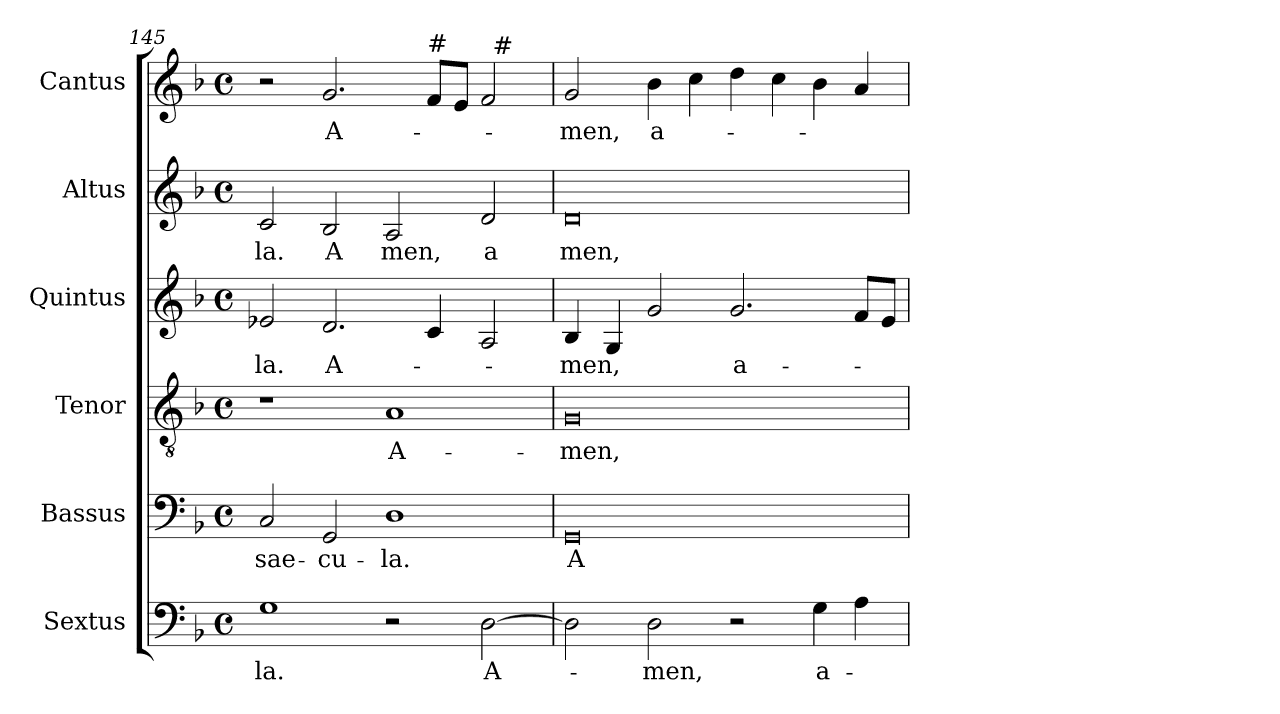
**kern	**text	**kern	**text	**kern	**text	**kern	**text	**kern	**text	**kern	**text
*part6	*part6	*part5	*part5	*part4	*part4	*part3	*part3	*part2	*part2	*part1	*part1
*staff6	*staff6	*staff5	*staff5	*staff4	*staff4	*staff3	*staff3	*staff2	*staff2	*staff1	*staff1
*I"Sextus	*	*I"Bassus	*	*I"Tenor	*	*I"Quintus	*	*I"Altus	*	*I"Cantus	*
*I'Sextus	*	*I'Bassus	*	*I'Tenor	*	*I'Quintus	*	*I'Altus	*	*I'Cantus	*
!!LO:LB:g=z
*clefF4	*	*clefF4	*	*clefGv2	*	*clefG2	*	*clefG2	*	*clefG2	*
*k[b-]	*	*k[b-]	*	*k[b-]	*	*k[b-]	*	*k[b-]	*	*k[b-]	*
*F:	*	*F:	*	*F:	*	*F:	*	*F:	*	*F:	*
*M4/4	*	*M4/4	*	*M4/4	*	*M4/4	*	*M4/4	*	*M4/4	*
*met(c)	*	*met(c)	*	*met(c)	*	*met(c)	*	*met(c)	*	*met(c)	*
=145	=145	=145	=145	=145	=145	=145	=145	=145	=145	=145	=145
!	!LO:LY:b:cj	!	!LO:LY:b:cj	!	!	!	!LO:LY:b:cj	!	!LO:LY:b:cj	!	!
*	*	*	*	*	*	*	*	*	*	*^	*
1G	la.	2C/	sae-	1r	.	2e-X/	la.	2c/	la.	2r	1ryy	.
!	!	!	!LO:LY:b:cj	!	!	!	!LO:LY:b:cj	!	!LO:LY:b:cj	!	!	!LO:LY:b:cj
.	.	2GG/	-cu-	.	.	2.d/	A-	2B-/	A	2.g/	.	A-
!	!	!	!LO:LY:b:cj	!	!LO:LY:b:cj	!	!	!	!LO:LY:b:cj	!	!	!
2r	.	1D	-la.	1A	A-	.	.	2A/	men,	.	2ryy	.
!	!	!	!	!	!	!	!	!	!	!LO:TX:a:t=#	!	!
.	.	.	.	.	.	4c/	.	.	.	8f/L	.	.
.	.	.	.	.	.	.	.	.	.	8e/J	.	.
!	!LO:LY:b:cj	!	!	!	!	!	!	!	!LO:LY:b:cj	!	!	!
[>2D\	A-	.	.	.	.	2A/	.	2d/	a	2f/	32ryy	.
!	!	!	!	!	!	!	!	!	!	!	!LO:TX:a:t=#	!
.	.	.	.	.	.	.	.	.	.	.	4...ryy	.
=146	=146	=146	=146	=146	=146	=146	=146	=146	=146	=146	=146	=146
!	!	!	!LO:LY:b:cj	!	!LO:LY:b:cj	!	!LO:LY:b	!	!LO:LY:b:cj	!	!	!LO:LY:b:cj
*	*	*	*	*	*	*	*	*	*	*v	*v	*
2D\]	.	0GG	A-	0G	-men,	4B-/	-men,	0d	men,	2g/	-men,
.	.	.	.	.	.	4G/	.	.	.	.	.
!	!LO:LY:b:cj	!	!	!	!	!	!	!	!	!	!LO:LY:b:cj
2D\	-men,	.	.	.	.	2g/	.	.	.	4b-\	a-
.	.	.	.	.	.	.	.	.	.	4cc\	.
!	!	!	!	!	!	!	!LO:LY:b:cj	!	!	!	!
2r	.	.	.	.	.	2.g/	a-	.	.	4dd\	.
.	.	.	.	.	.	.	.	.	.	4cc\	.
!	!LO:LY:b:cj	!	!	!	!	!	!	!	!	!	!
4G\	a-	.	.	.	.	.	.	.	.	4b-\	.
4A\	.	.	.	.	.	8f/L	.	.	.	4a/	.
.	.	.	.	.	.	8e/J	.	.	.	.	.
=	=	=	=	=	=	=	=	=	=	=	=
*-	*-	*-	*-	*-	*-	*-	*-	*-	*-	*-	*-
